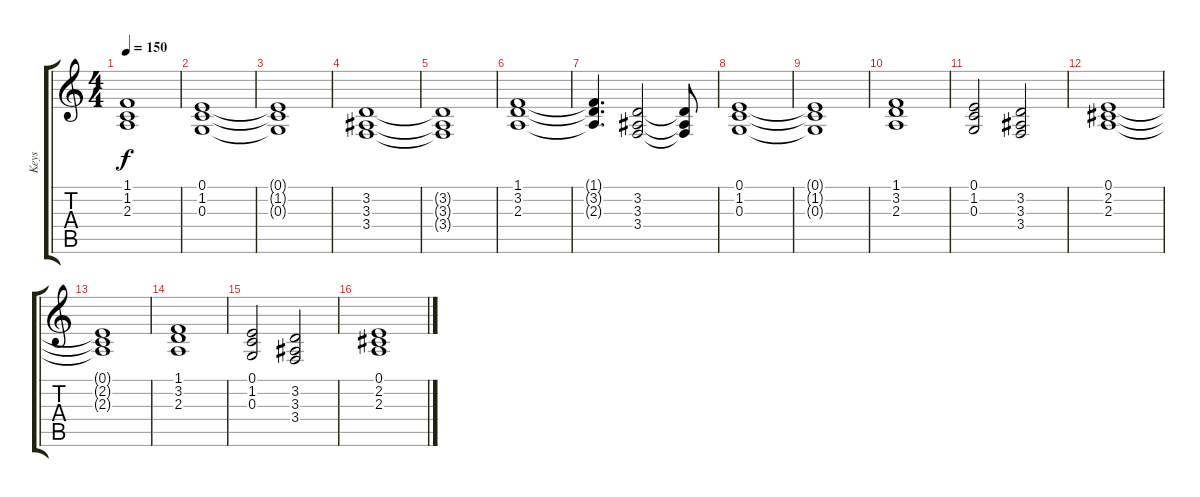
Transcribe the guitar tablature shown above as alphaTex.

\track ("Keys" "Keys") {instrument synthstrings1}
\staff {score tabs}
\tuning (E4 B3 G3 D3 A2 E2) {hide}
\ts (4 4)
\tempo 150
\clef g2
\ks c
(1.1{t} 1.2{t} 2.3{t}).1{dy f} |
(0.1 1.2 0.3).1 |
(0.1{t} 1.2{t} 0.3{t}).1 |
(3.2 3.3 3.4).1 |
(3.2{t} 3.3{t} 3.4{t}).1 |
(1.1 3.2 2.3).1 |
(1.1{t} 3.2{t} 2.3{t}).4{d} (3.2 3.3 3.4).2 (3.2{t} 3.3{t} 3.4{t}).8 |
(0.1 1.2 0.3).1 |
(0.1{t} 1.2{t} 0.3{t}).1 |
(1.1 3.2 2.3).1 |
(0.1 1.2 0.3).2 (3.2 3.3 3.4).2 |
(0.1 2.2 2.3).1 |
(0.1{t} 2.2{t} 2.3{t}).1 |
(1.1 3.2 2.3).1 |
(0.1 1.2 0.3).2 (3.2 3.3 3.4).2 |
(0.1 2.2 2.3).1
